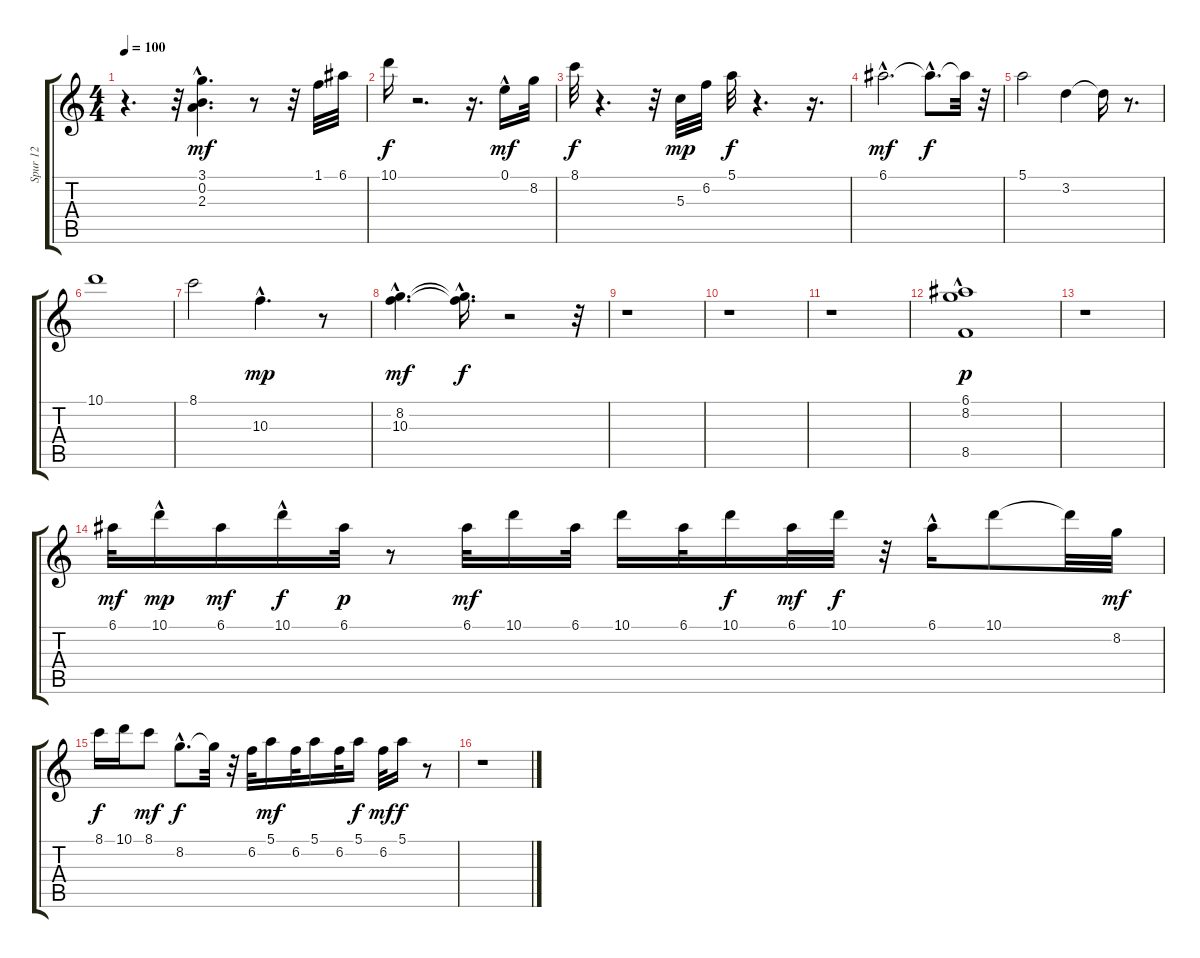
\track ("Spur 12" "Spur 12") {instrument overdrivenguitar}
\staff {score tabs}
\tuning (E4 B3 G3 D3 A2 E2) {hide}
\ts (4 4)
\tempo 100
\clef g2
\ks c
r.4{d dy f} r.32 (3.1{hac} 0.2 2.3).4{d dy mf} r.8 r.32 1.1.32 6.1.32 |
10.1.16{dy f} r.2{d} r.16{d} 0.1{hac}.16{dy mf} 8.2.32 |
8.1.32{dy f} r.4{d} r.32 5.3.32{dy mp} 6.2.32 5.1.32{dy f} r.4{d} r.16{d} |
6.1{hac}.2{d dy mf} 6.1{hac t}.8{d dy f} 6.1{t}.32 r.32 |
5.1.2 3.2.4 3.2{t}.16 r.8{d} |
10.1.1 |
8.1.2 10.3{hac}.4{d dy mp} r.8 |
(8.2{hac} 10.3{hac}).4{d dy mf} (8.2{hac t} 10.3{hac t}).16{d dy f} r.2 r.32 |
r.1 |
r.1 |
r.1 |
(6.1 8.2 8.5{hac}).1{dy p} |
r.1 |
6.1.32{dy mf} 10.1{hac}.16{dy mp} 6.1.16{dy mf} 10.1{hac}.16{dy f} 6.1.32{dy p} r.8 6.1.32{dy mf} 10.1.16 6.1.32 10.1.16 6.1.32 10.1.16{dy f} 6.1.32{dy mf} 10.1.32{dy f} r.32 6.1{hac}.16 10.1.8 10.1{t}.32 8.2.32{dy mf} |
8.1.16{dy f} 10.1.16 8.1.8{dy mf} 8.2{hac}.8{d dy f} 8.2{t}.32 r.32 6.2.32 5.1.16{dy mf} 6.2.32 5.1.16 6.2.32 5.1.16{dy f} 6.2.32{dy mf} 5.1.16{dy f} r.8 |
r.1
